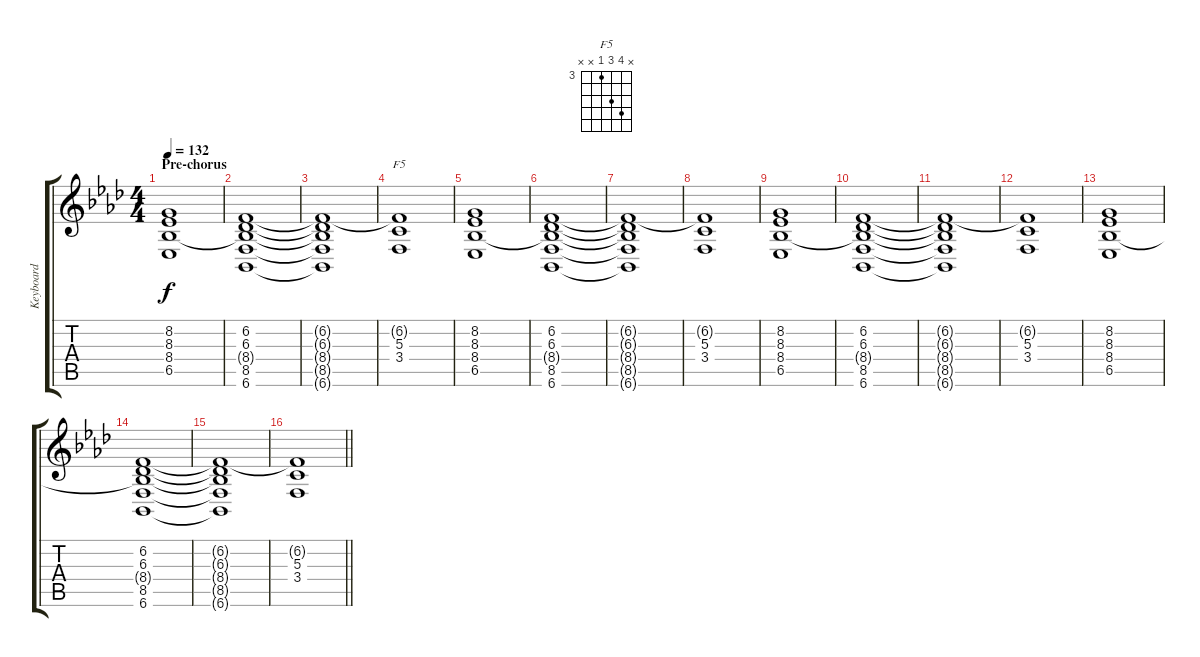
\track ("Keyboard" "Keyboard") {instrument synthstrings2}
\staff {score tabs}
\tuning (E4 B3 G3 D3 A2 E2) {hide}
\chord ("F5" x 6 5 3 x x) {firstfret 3}
\ts (4 4)
\section ("" "Pre-chorus")
\tempo 132
\clef g2
\ks ab
(8.2 8.3 8.4 6.5).1{dy f} |
(6.2 6.3 8.4{t} 8.5 6.6).1 |
(6.2{t} 6.3{t} 8.4{t} 8.5{t} 6.6{t}).1 |
(6.2{t} 5.3 3.4).1{ch "F5"} |
(8.2 8.3 8.4 6.5).1 |
(6.2 6.3 8.4{t} 8.5 6.6).1 |
(6.2{t} 6.3{t} 8.4{t} 8.5{t} 6.6{t}).1 |
(6.2{t} 5.3 3.4).1 |
(8.2 8.3 8.4 6.5).1 |
(6.2 6.3 8.4{t} 8.5 6.6).1 |
(6.2{t} 6.3{t} 8.4{t} 8.5{t} 6.6{t}).1 |
(6.2{t} 5.3 3.4).1 |
(8.2 8.3 8.4 6.5).1 |
(6.2 6.3 8.4{t} 8.5 6.6).1 |
(6.2{t} 6.3{t} 8.4{t} 8.5{t} 6.6{t}).1 |
\barLineRight lightlight
(6.2{t} 5.3 3.4).1
